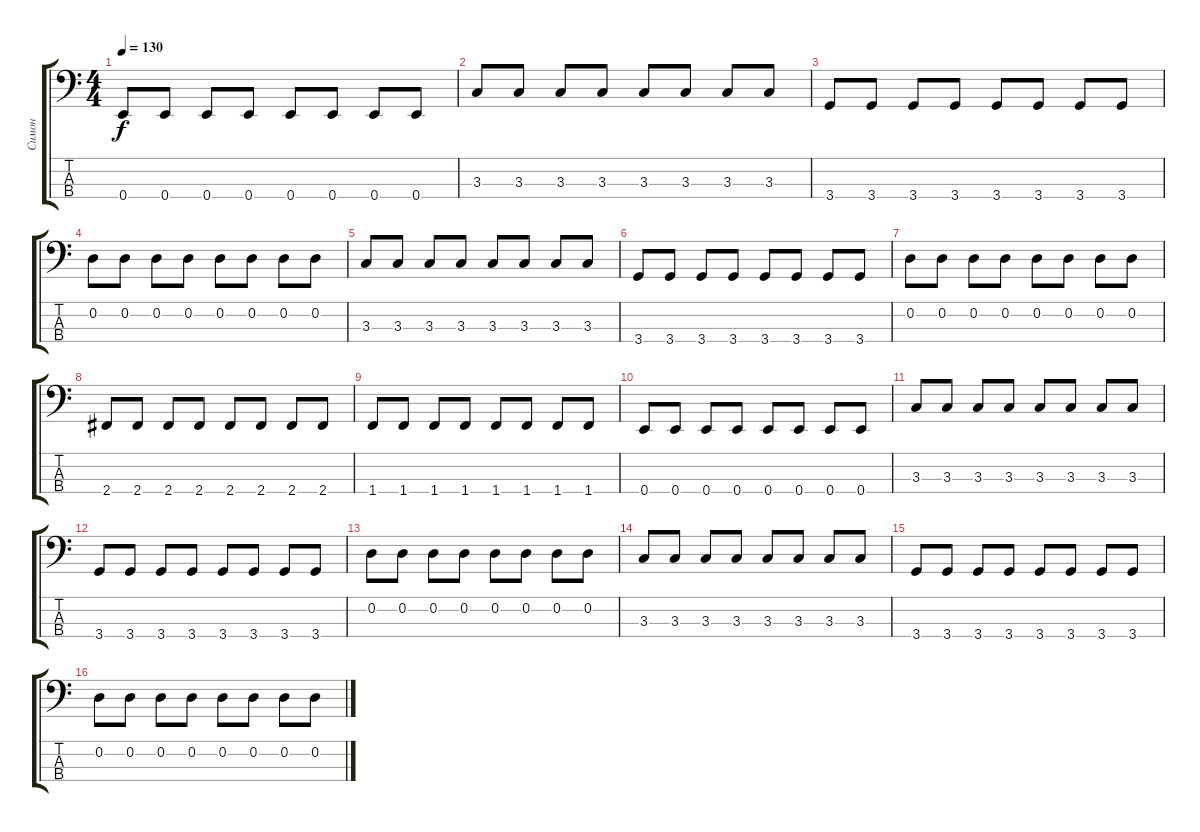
\track ("Симон" "Симон") {instrument electricbassfinger}
\staff {score tabs}
\tuning (G2 D2 A1 E1) {hide}
\ts (4 4)
\tempo 130
\clef f4
\ks c
0.4.8{dy f} 0.4.8 0.4.8 0.4.8 0.4.8 0.4.8 0.4.8 0.4.8 |
3.3.8 3.3.8 3.3.8 3.3.8 3.3.8 3.3.8 3.3.8 3.3.8 |
3.4.8 3.4.8 3.4.8 3.4.8 3.4.8 3.4.8 3.4.8 3.4.8 |
0.2.8 0.2.8 0.2.8 0.2.8 0.2.8 0.2.8 0.2.8 0.2.8 |
3.3.8 3.3.8 3.3.8 3.3.8 3.3.8 3.3.8 3.3.8 3.3.8 |
3.4.8 3.4.8 3.4.8 3.4.8 3.4.8 3.4.8 3.4.8 3.4.8 |
0.2.8 0.2.8 0.2.8 0.2.8 0.2.8 0.2.8 0.2.8 0.2.8 |
2.4.8 2.4.8 2.4.8 2.4.8 2.4.8 2.4.8 2.4.8 2.4.8 |
1.4.8 1.4.8 1.4.8 1.4.8 1.4.8 1.4.8 1.4.8 1.4.8 |
0.4.8 0.4.8 0.4.8 0.4.8 0.4.8 0.4.8 0.4.8 0.4.8 |
3.3.8 3.3.8 3.3.8 3.3.8 3.3.8 3.3.8 3.3.8 3.3.8 |
3.4.8 3.4.8 3.4.8 3.4.8 3.4.8 3.4.8 3.4.8 3.4.8 |
0.2.8 0.2.8 0.2.8 0.2.8 0.2.8 0.2.8 0.2.8 0.2.8 |
3.3.8 3.3.8 3.3.8 3.3.8 3.3.8 3.3.8 3.3.8 3.3.8 |
3.4.8 3.4.8 3.4.8 3.4.8 3.4.8 3.4.8 3.4.8 3.4.8 |
0.2.8 0.2.8 0.2.8 0.2.8 0.2.8 0.2.8 0.2.8 0.2.8
